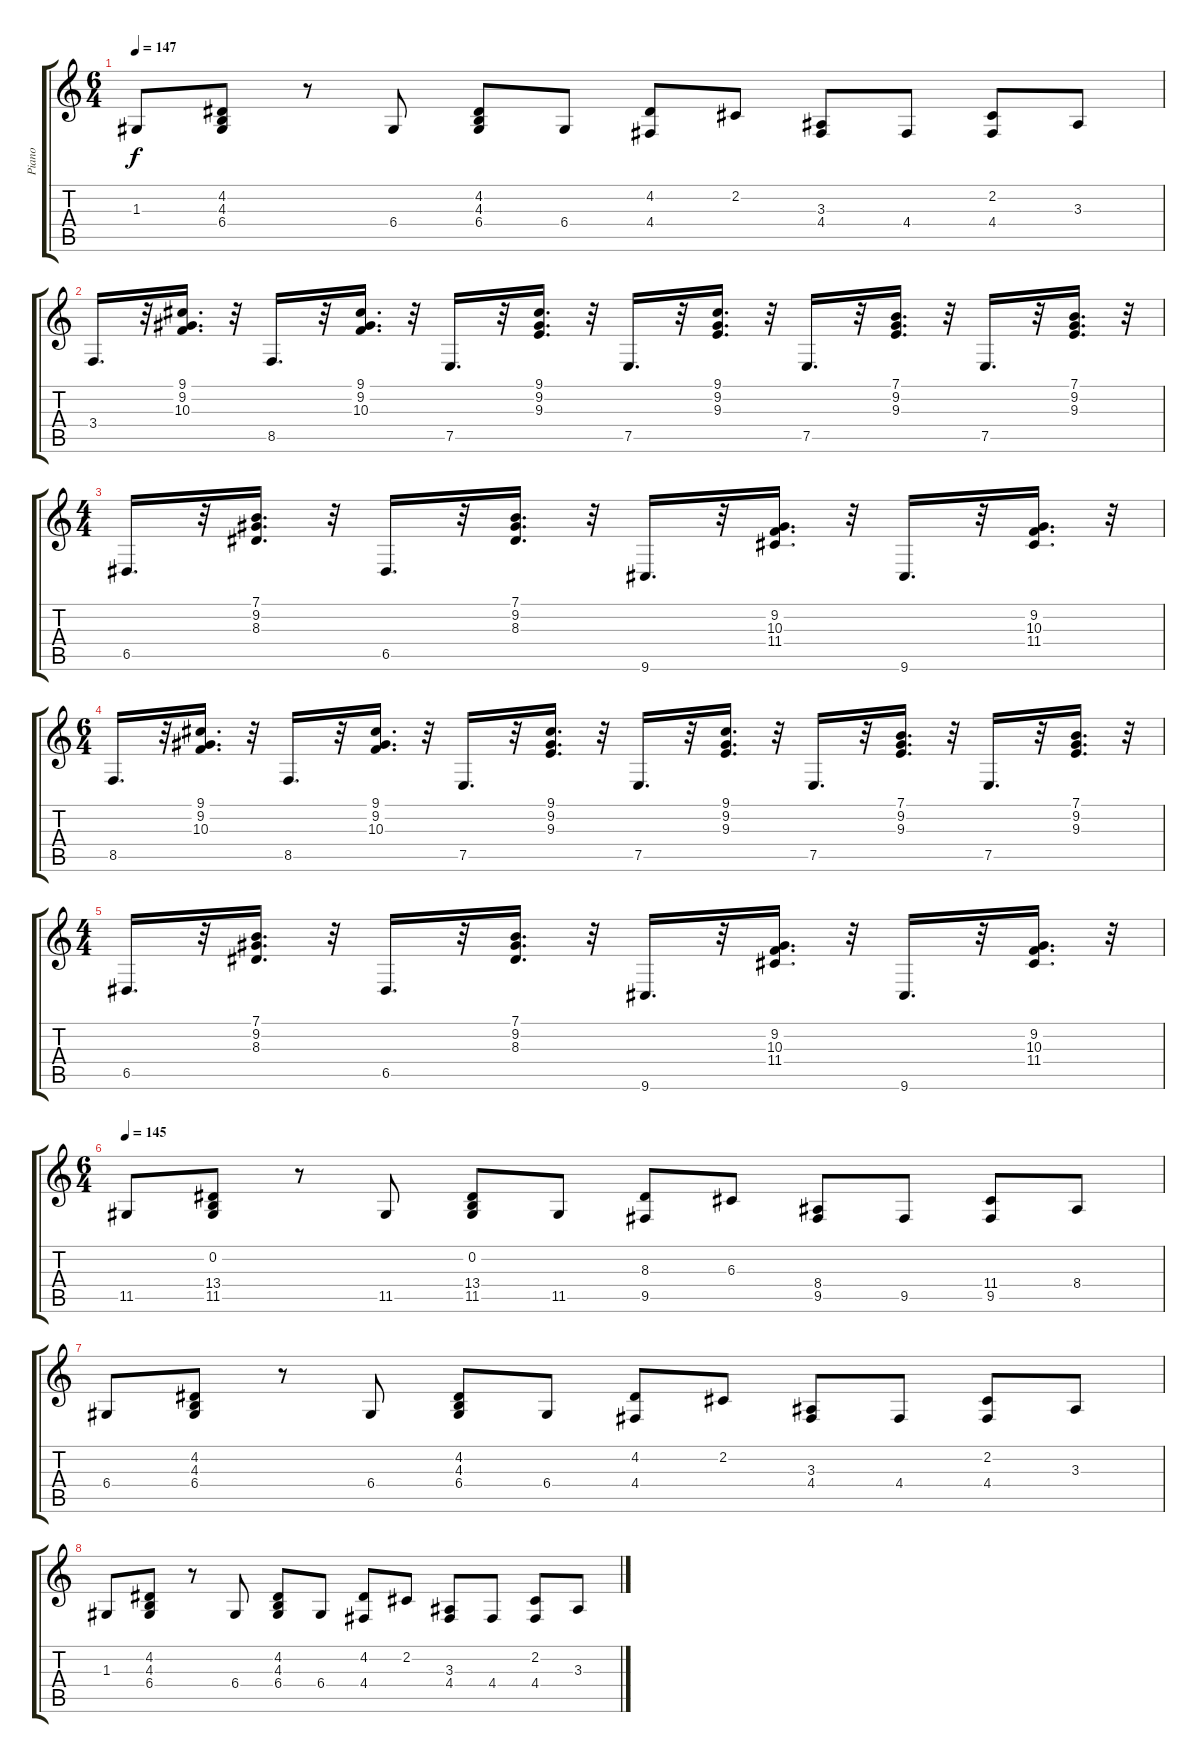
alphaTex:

\track ("Piano" "Piano") {instrument acousticgrandpiano}
\staff {score tabs}
\tuning (E4 B3 G3 D3 A2 E2) {hide}
\ts (6 4)
\tempo 147
\clef g2
\ks c
1.3.8{dy f} (4.2 4.3 6.4).8 r.8 6.4.8 (4.2 4.3 6.4).8 6.4.8 (4.2 4.4).8 2.2.8 (3.3 4.4).8 4.4.8 (2.2 4.4).8 3.3.8 |
3.4.16{d} r.32 (9.1 9.2 10.3).16{d} r.32 8.5.16{d} r.32 (9.1 9.2 10.3).16{d} r.32 7.5.16{d} r.32 (9.1 9.2 9.3).16{d} r.32 7.5.16{d} r.32 (9.1 9.2 9.3).16{d} r.32 7.5.16{d} r.32 (7.1 9.2 9.3).16{d} r.32 7.5.16{d} r.32 (7.1 9.2 9.3).16{d} r.32 |
\ts (4 4)
6.5.16{d} r.32 (7.1 9.2 8.3).16{d} r.32 6.5.16{d} r.32 (7.1 9.2 8.3).16{d} r.32 9.6.16{d} r.32 (9.2 10.3 11.4).16{d} r.32 9.6.16{d} r.32 (9.2 10.3 11.4).16{d} r.32 |
\ts (6 4)
8.5.16{d} r.32 (9.1 9.2 10.3).16{d} r.32 8.5.16{d} r.32 (9.1 9.2 10.3).16{d} r.32 7.5.16{d} r.32 (9.1 9.2 9.3).16{d} r.32 7.5.16{d} r.32 (9.1 9.2 9.3).16{d} r.32 7.5.16{d} r.32 (7.1 9.2 9.3).16{d} r.32 7.5.16{d} r.32 (7.1 9.2 9.3).16{d} r.32 |
\ts (4 4)
6.5.16{d} r.32 (7.1 9.2 8.3).16{d} r.32 6.5.16{d} r.32 (7.1 9.2 8.3).16{d} r.32 9.6.16{d} r.32 (9.2 10.3 11.4).16{d} r.32 9.6.16{d} r.32 (9.2 10.3 11.4).16{d} r.32 |
\ts (6 4)
\tempo 145
11.5.8 (0.2 13.4 11.5).8 r.8 11.5.8 (0.2 13.4 11.5).8 11.5.8 (8.3 9.5).8 6.3.8 (8.4 9.5).8 9.5.8 (11.4 9.5).8 8.4.8 |
6.4.8 (4.2 4.3 6.4).8 r.8 6.4.8 (4.2 4.3 6.4).8 6.4.8 (4.2 4.4).8 2.2.8 (3.3 4.4).8 4.4.8 (2.2 4.4).8 3.3.8 |
1.3.8 (4.2 4.3 6.4).8 r.8 6.4.8 (4.2 4.3 6.4).8 6.4.8 (4.2 4.4).8 2.2.8 (3.3 4.4).8 4.4.8 (2.2 4.4).8 3.3.8
